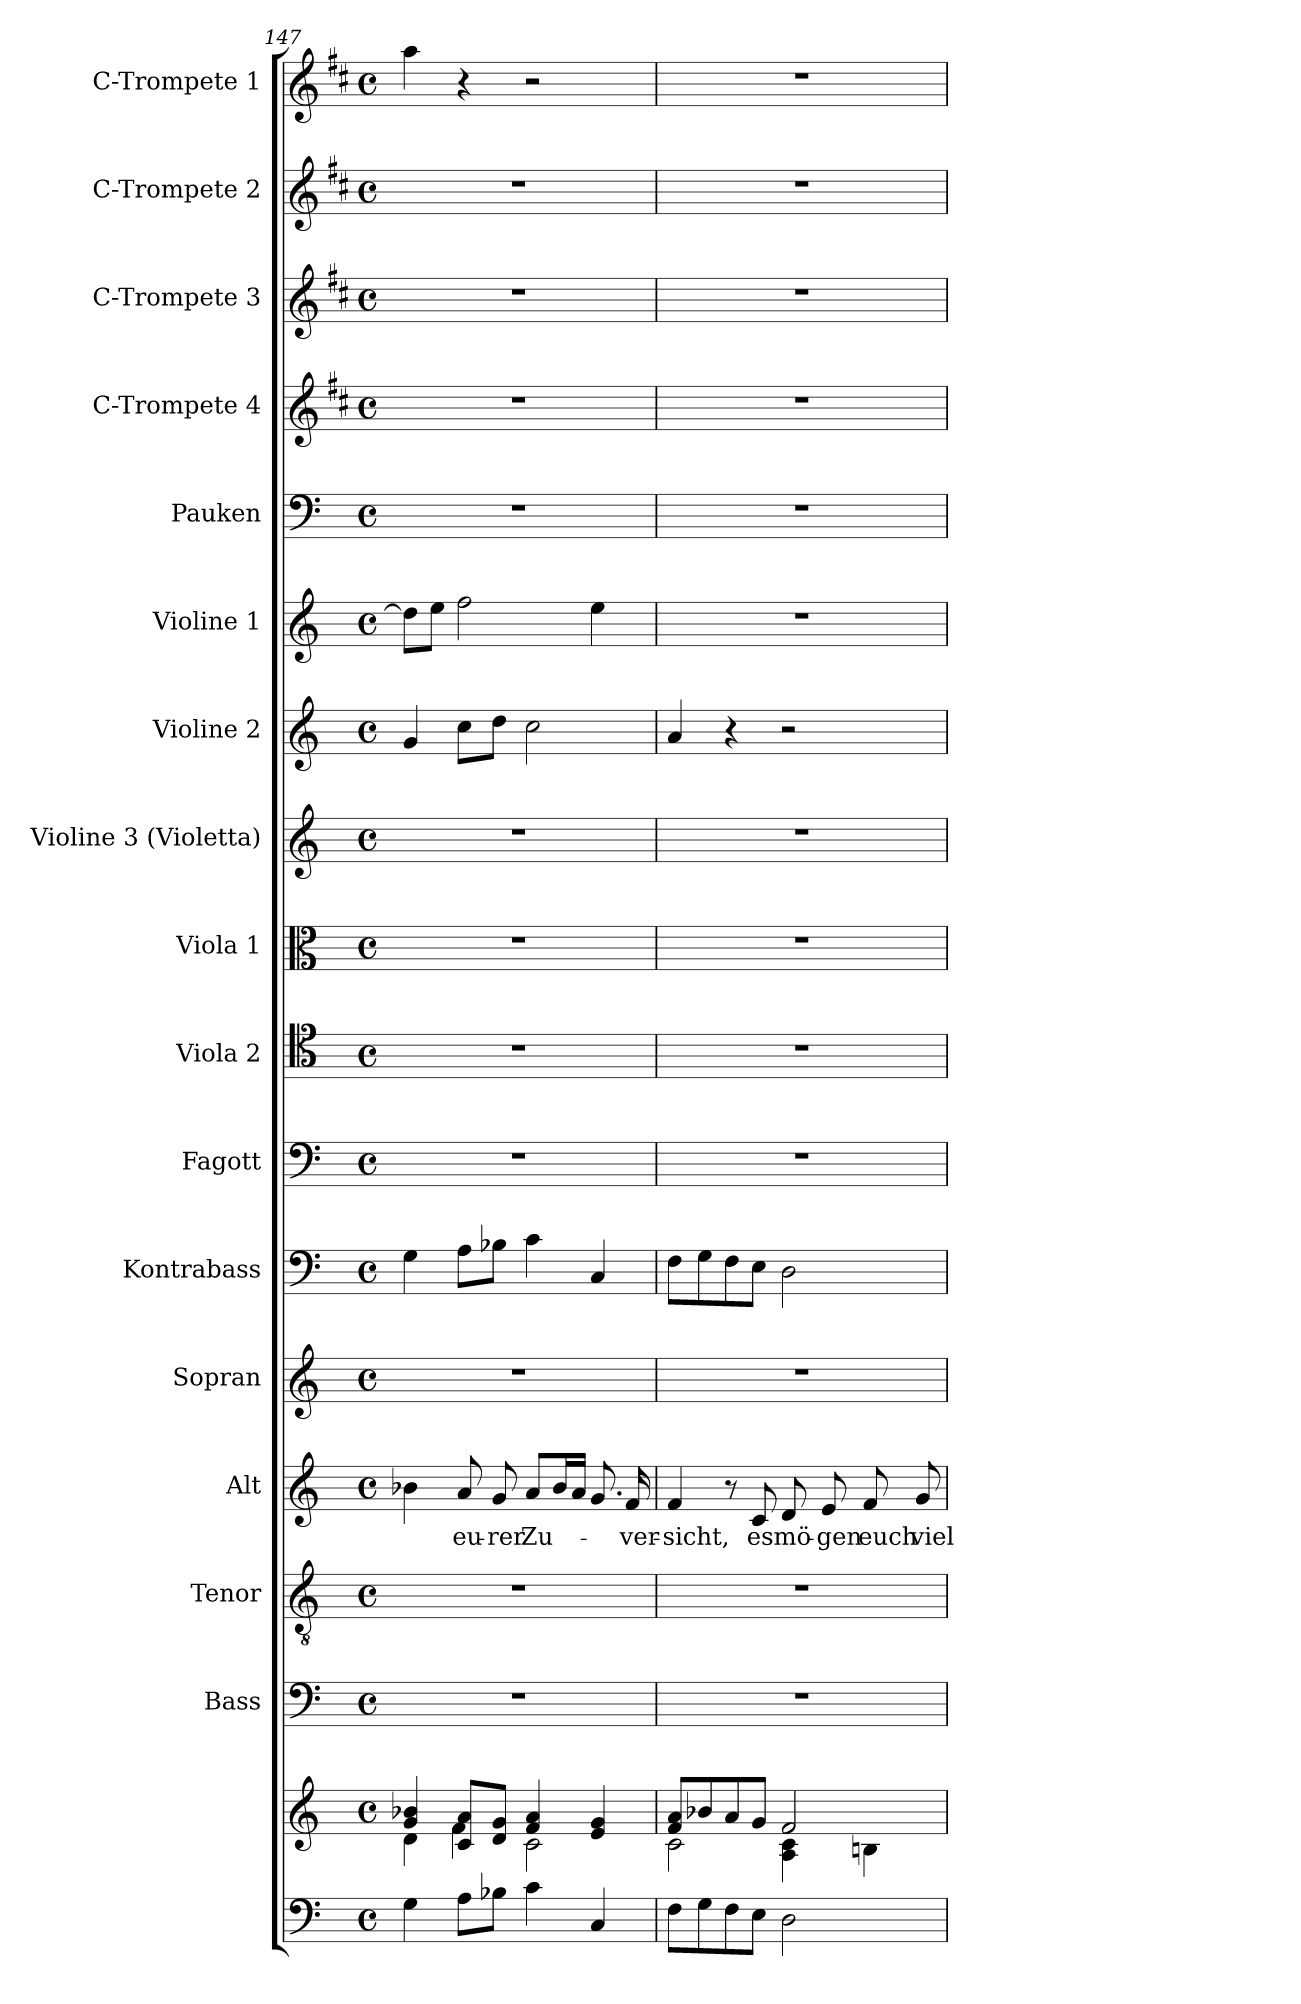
**kern	**kern	**kern	**kern	**kern	**text	**kern	**kern	**kern	**kern	**kern	**kern	**kern	**kern	**kern	**kern	**kern	**kern	**kern
*part17	*part17	*part16	*part15	*part14	*part14	*part13	*part12	*part11	*part10	*part9	*part8	*part7	*part6	*part5	*part4	*part3	*part2	*part1
*staff18	*staff17	*staff16	*staff15	*staff14	*staff14	*staff13	*staff12	*staff11	*staff10	*staff9	*staff8	*staff7	*staff6	*staff5	*staff4	*staff3	*staff2	*staff1
*	*	*I"Bass	*I"Tenor	*I"Alt	*	*I"Sopran	*I"Kontrabass	*I"Fagott	*I"Viola 2	*I"Viola 1	*I"Violine 3 (Violetta)	*I"Violine 2	*I"Violine 1	*I"Pauken	*I"C-Trompete 4	*I"C-Trompete 3	*I"C-Trompete 2	*I"C-Trompete 1
*	*	*I'B.	*I'T.	*I'A.	*	*I'S.	*I'Kb.	*I'Fg.	*I'Vla. 2	*I'Vla. 1	*I'Vl. 3	*I'Vl. 2	*I'Vl. 1	*I'Pk.	*I'C Trp. 4	*I'C Trp. 3	*I'C Trp. 2	*I'C Trp. 1
*clefF4	*clefG2	*clefF4	*clefGv2	*clefG2	*	*clefG2	*clefF4	*clefF4	*clefC4	*clefC3	*clefG2	*clefG2	*clefG2	*clefF4	*clefG2	*clefG2	*clefG2	*clefG2
*	*	*	*	*	*	*	*ITrd7c12	*	*	*	*	*	*	*	*ITrd1c2	*ITrd1c2	*ITrd1c2	*ITrd1c2
*k[]	*k[]	*k[]	*k[]	*k[]	*	*k[]	*k[]	*k[]	*k[]	*k[]	*k[]	*k[]	*k[]	*k[]	*k[]	*k[]	*k[]	*k[]
*C:	*C:	*C:	*C:	*C:	*	*C:	*C:	*C:	*C:	*C:	*C:	*C:	*C:	*C:	*C:	*C:	*C:	*C:
*M4/4	*M4/4	*M4/4	*M4/4	*M4/4	*	*M4/4	*M4/4	*M4/4	*M4/4	*M4/4	*M4/4	*M4/4	*M4/4	*M4/4	*M4/4	*M4/4	*M4/4	*M4/4
*met(c)	*met(c)	*met(c)	*met(c)	*met(c)	*	*met(c)	*met(c)	*met(c)	*met(c)	*met(c)	*met(c)	*met(c)	*met(c)	*met(c)	*met(c)	*met(c)	*met(c)	*met(c)
=147	=147	=147	=147	=147	=147	=147	=147	=147	=147	=147	=147	=147	=147	=147	=147	=147	=147	=147
*	*^	*	*	*	*	*	*	*	*	*	*	*	*	*	*	*	*	*
4G\	4g/ 4b-X/	4d\	1r	1r	4b-X\	.	1r	4GG\	1r	1r	1r	1r	4g/	8dd\L]	1r	1r	1r	1r	4gg\
.	.	.	.	.	.	.	.	.	.	.	.	.	.	8ee\J	.	.	.	.	.
!	!	!	!	!	!	!LO:LY:b	!	!	!	!	!	!	!	!	!	!	!	!	!
8A\L	8c/ 8a/L	4f\	.	.	8a/	eu-	.	8AA\L	.	.	.	.	8cc\L	2ff\	.	.	.	.	4r
!	!	!	!	!	!	!LO:LY:b	!	!	!	!	!	!	!	!	!	!	!	!	!
8B-X\J	8d/ 8g/J	.	.	.	8g/	-rer	.	8BB-X\J	.	.	.	.	8dd\J	.	.	.	.	.	.
!	!	!	!	!	!	!LO:LY:b	!	!	!	!	!	!	!	!	!	!	!	!	!
4c\	4f/ 4a/	2c\	.	.	8a/L	Zu-	.	4C\	.	.	.	.	2cc\	.	.	.	.	.	2r
.	.	.	.	.	16b-/L	.	.	.	.	.	.	.	.	.	.	.	.	.	.
.	.	.	.	.	16a/JJ	.	.	.	.	.	.	.	.	.	.	.	.	.	.
4C/	4e/ 4g/	.	.	.	8.g/	.	.	4CC/	.	.	.	.	.	4ee\	.	.	.	.	.
!	!	!	!	!	!	!LO:LY:b	!	!	!	!	!	!	!	!	!	!	!	!	!
.	.	.	.	.	16f/	-ver-	.	.	.	.	.	.	.	.	.	.	.	.	.
=148	=148	=148	=148	=148	=148	=148	=148	=148	=148	=148	=148	=148	=148	=148	=148	=148	=148	=148	=148
!	!	!	!	!	!	!LO:LY:b	!	!	!	!	!	!	!	!	!	!	!	!	!
8F\L	8f/ 8a/L	2c\	1r	1r	4f/	-sicht,	1r	8FF\L	1r	1r	1r	1r	4a/	1r	1r	1r	1r	1r	1r
8G\	8b-X/	.	.	.	.	.	.	8GG\	.	.	.	.	.	.	.	.	.	.	.
8F\	8a/	.	.	.	8r	.	.	8FF\	.	.	.	.	4r	.	.	.	.	.	.
!	!	!	!	!	!	!LO:LY:b	!	!	!	!	!	!	!	!	!	!	!	!	!
8E\J	8g/J	.	.	.	8c/	es	.	8EE\J	.	.	.	.	.	.	.	.	.	.	.
!	!	!	!	!	!	!LO:LY:b	!	!	!	!	!	!	!	!	!	!	!	!	!
2D\	2f/	4A\ 4c\	.	.	8d/	mö-	.	2DD\	.	.	.	.	2r	.	.	.	.	.	.
!	!	!	!	!	!	!LO:LY:b	!	!	!	!	!	!	!	!	!	!	!	!	!
.	.	.	.	.	8e/	-gen	.	.	.	.	.	.	.	.	.	.	.	.	.
!	!	!	!	!	!	!LO:LY:b	!	!	!	!	!	!	!	!	!	!	!	!	!
.	.	4Bn\	.	.	8f/	euch	.	.	.	.	.	.	.	.	.	.	.	.	.
!	!	!	!	!	!	!LO:LY:b	!	!	!	!	!	!	!	!	!	!	!	!	!
.	.	.	.	.	8g/	viel	.	.	.	.	.	.	.	.	.	.	.	.	.
*	*v	*v	*	*	*	*	*	*	*	*	*	*	*	*	*	*	*	*	*
=	=	=	=	=	=	=	=	=	=	=	=	=	=	=	=	=	=	=
*-	*-	*-	*-	*-	*-	*-	*-	*-	*-	*-	*-	*-	*-	*-	*-	*-	*-	*-
